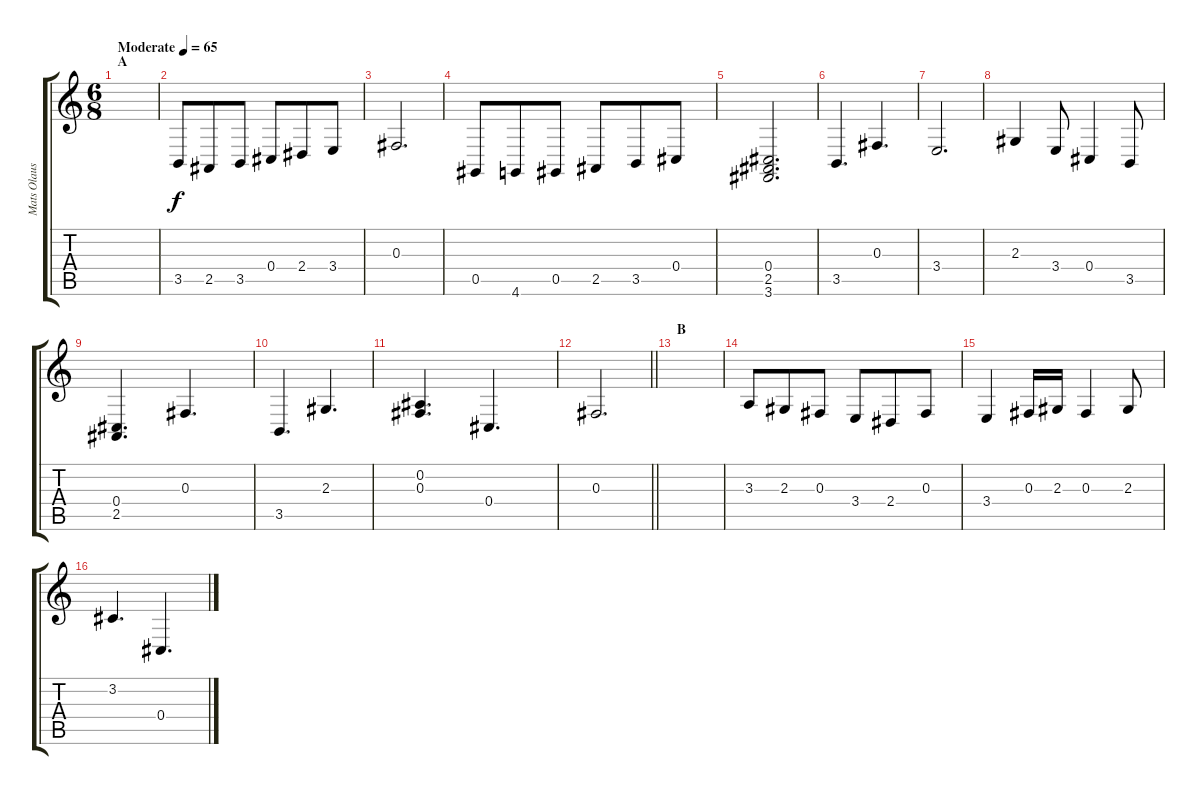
\track ("Mats Olausson" "Mats Olaus") {instrument stringensemble1}
\staff {score tabs}
\tuning (Eb4 Bb3 Gb3 Db3 Ab2 Eb2) {hide}
\ts (6 8)
\section ("" "A")
\tempo (65 "Moderate")
\clef g2
\ks c
|
3.5.8 2.5.8 3.5.8 0.4.8 2.4.8 3.4.8 |
0.3.2{d} |
0.5.8 4.6.8 0.5.8 2.5.8 3.5.8 0.4.8 |
(0.4 2.5 3.6).2{d} |
3.5.4{d} 0.3.4{d} |
3.4.2{d} |
2.3.4 3.4.8 0.4.4 3.5.8 |
(0.4 2.5).4{d} 0.3.4{d} |
3.5.4{d} 2.3.4{d} |
(0.2 0.3).4{d} 0.4.4{d} |
\barLineRight lightlight
0.3.2{d} |
\section ("" "B")
|
3.3.8 2.3.8 0.3.8 3.4.8 2.4.8 0.3.8 |
3.4.4 0.3.16 2.3.16 0.3.4 2.3.8 |
3.2.4{d} 0.4.4{d}
